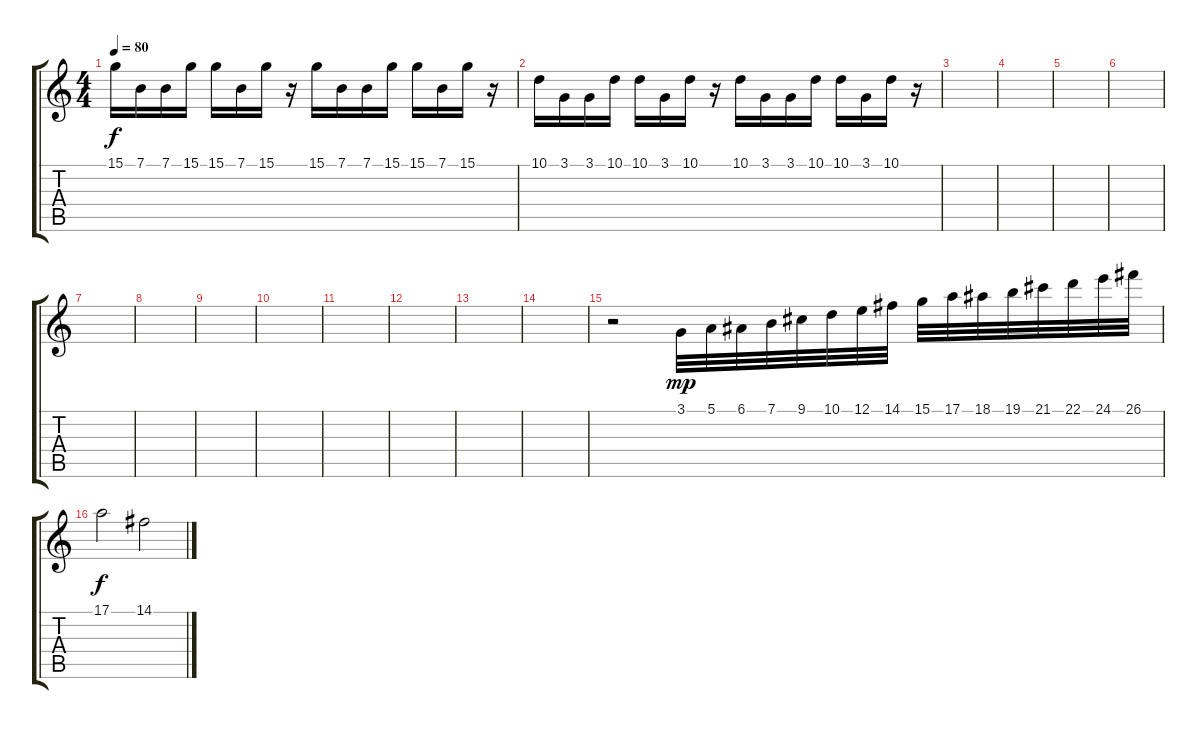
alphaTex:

\track "" {instrument stringensemble1}
\staff {score tabs}
\tuning (E4 B3 G3 D3 A2 E2) {hide}
\ts (4 4)
\tempo 80
\clef g2
\ks c
15.1.16{dy f} 7.1.16 7.1.16 15.1.16 15.1.16 7.1.16 15.1.16 r.16 15.1.16 7.1.16 7.1.16 15.1.16 15.1.16 7.1.16 15.1.16 r.16 |
10.1.16 3.1.16 3.1.16 10.1.16 10.1.16 3.1.16 10.1.16 r.16 10.1.16 3.1.16 3.1.16 10.1.16 10.1.16 3.1.16 10.1.16 r.16 |
|
|
|
|
|
|
|
|
|
|
|
|
r.2{volume 14} 3.1.32{dy mp} 5.1.32 6.1.32 7.1.32 9.1.32 10.1.32 12.1.32 14.1.32 15.1.32 17.1.32 18.1.32 19.1.32 21.1.32 22.1.32 24.1.32 26.1.32 |
17.1.2{dy f} 14.1.2
